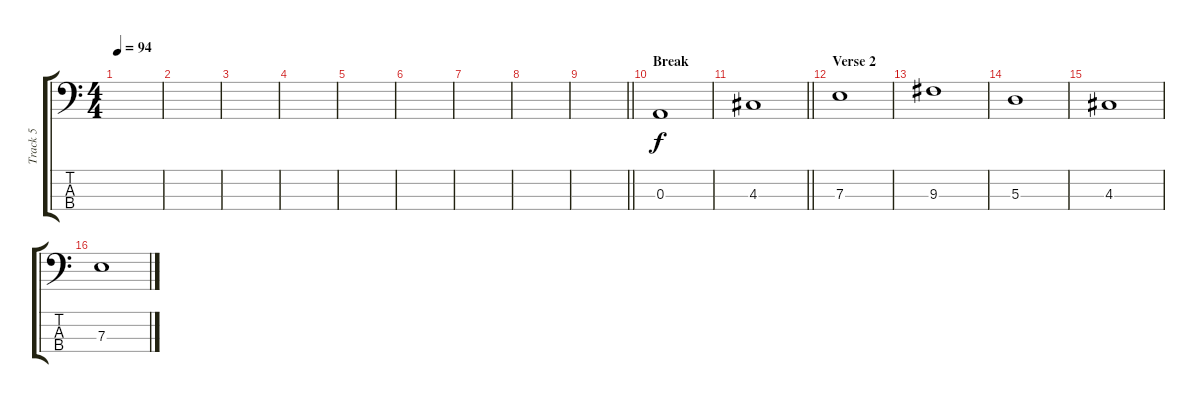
\track ("Track 5" "Track 5") {instrument electricbassfinger}
\staff {score tabs}
\tuning (G2 D2 A1 E1) {hide}
\ts (4 4)
\tempo 94
\clef f4
\ks c
|
|
|
|
|
|
|
|
\barLineRight lightlight
|
\section ("" "Break")
0.3.1 |
\barLineRight lightlight
4.3.1 |
\section ("" "Verse 2")
7.3.1 |
9.3.1 |
5.3.1 |
4.3.1 |
7.3.1
